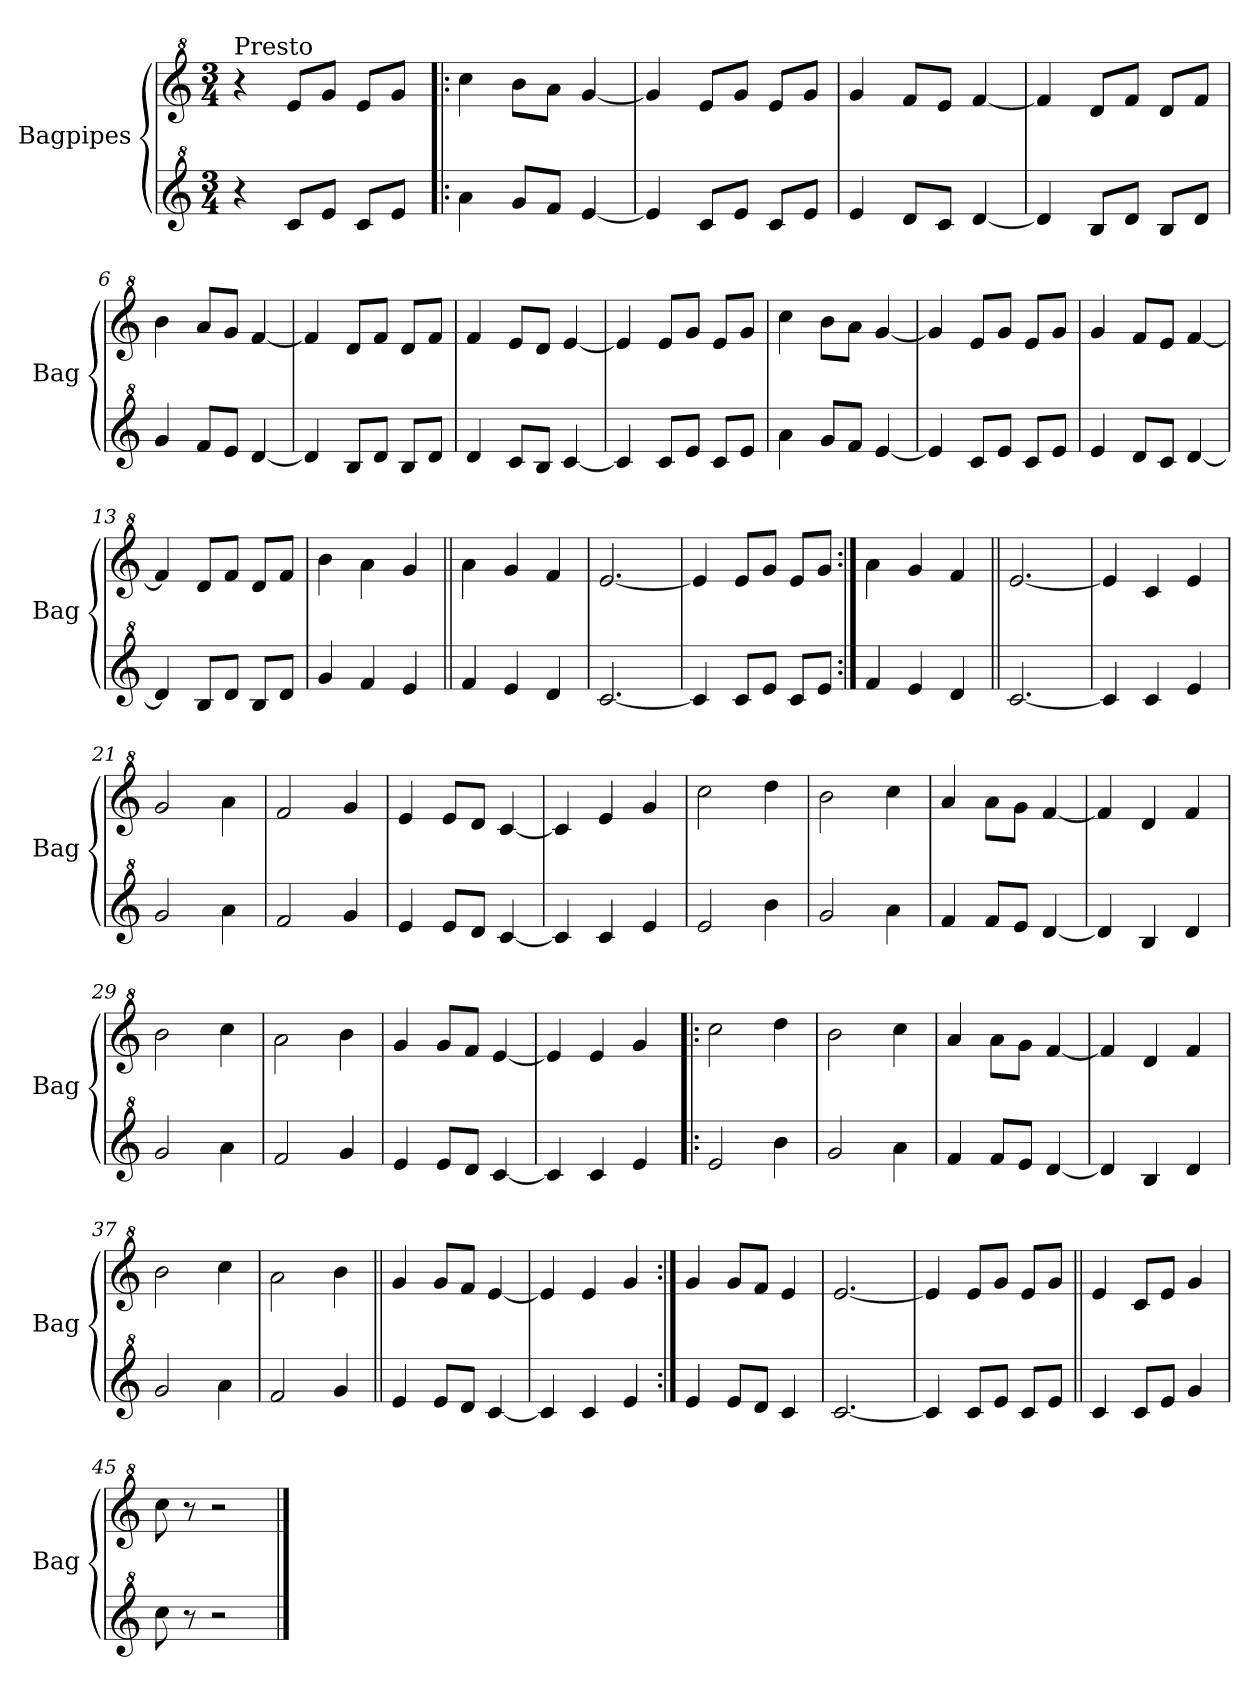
**kern	**kern
*part2	*part1
*staff2	*staff1
*I"Bagpipes	*I"Bagpipes
*I'Bag	*I'Bag
*clefG^2	*clefG^2
*k[]	*k[]
*C:	*C:
*M3/4	*M3/4
=1	=1
!	!LO:TX:a:t=Presto
4r	4r
8cc/L	8ee/L
8ee/J	8gg/J
8cc/L	8ee/L
8ee/J	8gg/J
=2!|:	=2!|:
4aa\	4ccc\
8gg/L	8bb\L
8ff/J	8aa\J
[4ee/	[4gg/
=3	=3
4ee/]	4gg/]
8cc/L	8ee/L
8ee/J	8gg/J
8cc/L	8ee/L
8ee/J	8gg/J
=4	=4
4ee/	4gg/
8dd/L	8ff/L
8cc/J	8ee/J
[4dd/	[4ff/
=5	=5
4dd/]	4ff/]
8b/L	8dd/L
8dd/J	8ff/J
8b/L	8dd/L
8dd/J	8ff/J
=6	=6
4gg/	4bb\
8ff/L	8aa/L
8ee/J	8gg/J
[4dd/	[4ff/
=7	=7
4dd/]	4ff/]
8b/L	8dd/L
8dd/J	8ff/J
8b/L	8dd/L
8dd/J	8ff/J
=8	=8
4dd/	4ff/
8cc/L	8ee/L
8b/J	8dd/J
[4cc/	[4ee/
=9	=9
4cc/]	4ee/]
8cc/L	8ee/L
8ee/J	8gg/J
8cc/L	8ee/L
8ee/J	8gg/J
!!LO:LB:g=z
=10	=10
4aa\	4ccc\
8gg/L	8bb\L
8ff/J	8aa\J
[4ee/	[4gg/
=11	=11
4ee/]	4gg/]
8cc/L	8ee/L
8ee/J	8gg/J
8cc/L	8ee/L
8ee/J	8gg/J
=12	=12
4ee/	4gg/
8dd/L	8ff/L
8cc/J	8ee/J
[4dd/	[4ff/
=13	=13
4dd/]	4ff/]
8b/L	8dd/L
8dd/J	8ff/J
8b/L	8dd/L
8dd/J	8ff/J
=14	=14
4gg/	4bb\
4ff/	4aa\
4ee/	4gg/
=15||	=15||
4ff/	4aa\
4ee/	4gg/
4dd/	4ff/
=16	=16
[2.cc/	[2.ee/
=17	=17
4cc/]	4ee/]
8cc/L	8ee/L
8ee/J	8gg/J
8cc/L	8ee/L
8ee/J	8gg/J
=18:|!	=18:|!
4ff/	4aa\
4ee/	4gg/
4dd/	4ff/
=19||	=19||
[2.cc/	[2.ee/
=20	=20
4cc/]	4ee/]
4cc/	4cc/
4ee/	4ee/
=21	=21
2gg/	2gg/
4aa\	4aa\
!!LO:LB:g=z
=22	=22
2ff/	2ff/
4gg/	4gg/
=23	=23
4ee/	4ee/
8ee/L	8ee/L
8dd/J	8dd/J
[4cc/	[4cc/
=24	=24
4cc/]	4cc/]
4cc/	4ee/
4ee/	4gg/
=25	=25
2ee/	2ccc\
4bb\	4ddd\
=26	=26
2gg/	2bb\
4aa\	4ccc\
=27	=27
4ff/	4aa/
8ff/L	8aa\L
8ee/J	8gg\J
[4dd/	[4ff/
=28	=28
4dd/]	4ff/]
4b/	4dd/
4dd/	4ff/
=29	=29
2gg/	2bb\
4aa\	4ccc\
=30	=30
2ff/	2aa\
4gg/	4bb\
=31	=31
4ee/	4gg/
8ee/L	8gg/L
8dd/J	8ff/J
[4cc/	[4ee/
=32	=32
4cc/]	4ee/]
4cc/	4ee/
4ee/	4gg/
=33!|:	=33!|:
2ee/	2ccc\
4bb\	4ddd\
=34	=34
2gg/	2bb\
4aa\	4ccc\
!!LO:LB:g=z
=35	=35
4ff/	4aa/
8ff/L	8aa\L
8ee/J	8gg\J
[4dd/	[4ff/
=36	=36
4dd/]	4ff/]
4b/	4dd/
4dd/	4ff/
=37	=37
2gg/	2bb\
4aa\	4ccc\
=38	=38
2ff/	2aa\
4gg/	4bb\
=39||	=39||
4ee/	4gg/
8ee/L	8gg/L
8dd/J	8ff/J
[4cc/	[4ee/
=40	=40
4cc/]	4ee/]
4cc/	4ee/
4ee/	4gg/
=41:|!	=41:|!
4ee/	4gg/
8ee/L	8gg/L
8dd/J	8ff/J
4cc/	4ee/
=42	=42
[2.cc/	[2.ee/
=43	=43
4cc/]	4ee/]
8cc/L	8ee/L
8ee/J	8gg/J
8cc/L	8ee/L
8ee/J	8gg/J
=44||	=44||
4cc/	4ee/
8cc/L	8cc/L
8ee/J	8ee/J
4gg/	4gg/
=45	=45
8ccc\	8ccc\
8r	8r
2r	2r
==	==
*-	*-
